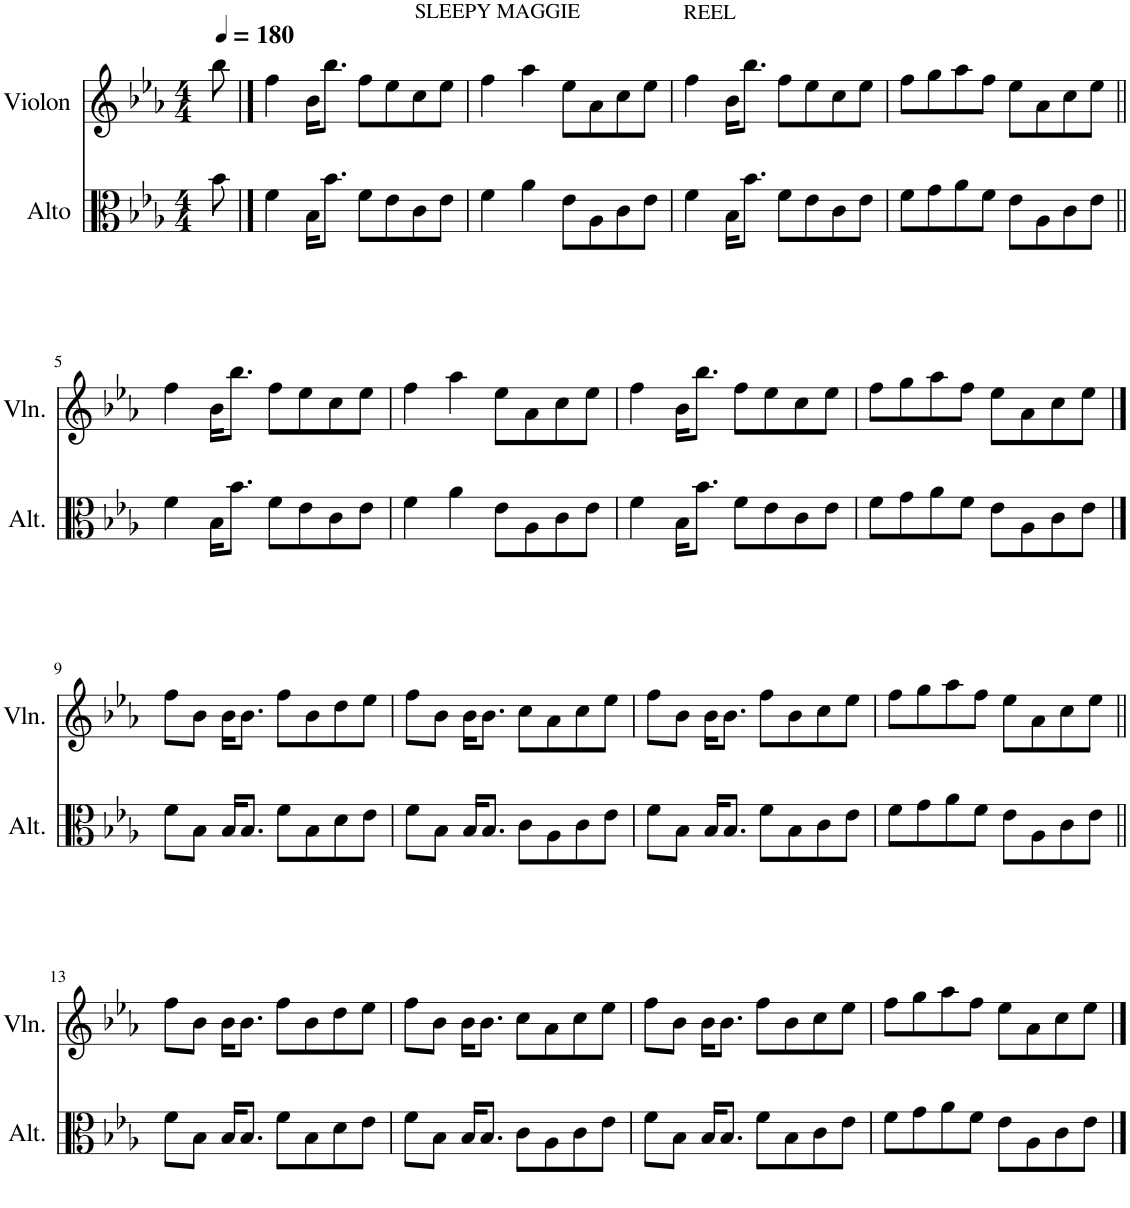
**kern	**kern
*part2	*part1
*staff2	*staff1
*I"Alto	*I"Violon
*I'Alt.	*I'Vln.
*clefC3	*clefG2
*k[b-e-a-]	*k[b-e-a-]
*M4/4	*M4/4
=	=
8b-\	8bb-\
==1	==1
*	*MM180
4f\	4ff\
16B-\KL	16b-\KL
8.b-\J	8.bb-\J
!	!LO:TX:a:t=SLEEPY MAGGIE
8f\L	8ff\L
8e-\	8ee-\
8c\	8cc\
8e-\J	8ee-\J
=2	=2
4f\	4ff\
4a-\	4aa-\
8e-\L	8ee-\L
8A-\	8a-\
8c\	8cc\
8e-\J	8ee-\J
=3	=3
!	!LO:TX:a:t=REEL
4f\	4ff\
16B-\KL	16b-\KL
8.b-\J	8.bb-\J
8f\L	8ff\L
8e-\	8ee-\
8c\	8cc\
8e-\J	8ee-\J
=4	=4
8f\L	8ff\L
8g\	8gg\
8a-\	8aa-\
8f\J	8ff\J
8e-\L	8ee-\L
8A-\	8a-\
8c\	8cc\
8e-\J	8ee-\J
!!LO:LB:g=z
=5||	=5||
4f\	4ff\
16B-\KL	16b-\KL
8.b-\J	8.bb-\J
8f\L	8ff\L
8e-\	8ee-\
8c\	8cc\
8e-\J	8ee-\J
=6	=6
4f\	4ff\
4a-\	4aa-\
8e-\L	8ee-\L
8A-\	8a-\
8c\	8cc\
8e-\J	8ee-\J
=7	=7
4f\	4ff\
16B-\KL	16b-\KL
8.b-\J	8.bb-\J
8f\L	8ff\L
8e-\	8ee-\
8c\	8cc\
8e-\J	8ee-\J
=8	=8
8f\L	8ff\L
8g\	8gg\
8a-\	8aa-\
8f\J	8ff\J
8e-\L	8ee-\L
8A-\	8a-\
8c\	8cc\
8e-\J	8ee-\J
!!LO:LB:g=z
==9	==9
8f\L	8ff\L
8B-\J	8b-\J
16B-/KL	16b-\KL
8.B-/J	8.b-\J
8f\L	8ff\L
8B-\	8b-\
8d\	8dd\
8e-\J	8ee-\J
=10	=10
8f\L	8ff\L
8B-\J	8b-\J
16B-/KL	16b-\KL
8.B-/J	8.b-\J
8c\L	8cc\L
8A-\	8a-\
8c\	8cc\
8e-\J	8ee-\J
=11	=11
8f\L	8ff\L
8B-\J	8b-\J
16B-/KL	16b-\KL
8.B-/J	8.b-\J
8f\L	8ff\L
8B-\	8b-\
8c\	8cc\
8e-\J	8ee-\J
=12	=12
8f\L	8ff\L
8g\	8gg\
8a-\	8aa-\
8f\J	8ff\J
8e-\L	8ee-\L
8A-\	8a-\
8c\	8cc\
8e-\J	8ee-\J
!!LO:LB:g=z
=13||	=13||
8f\L	8ff\L
8B-\J	8b-\J
16B-/KL	16b-\KL
8.B-/J	8.b-\J
8f\L	8ff\L
8B-\	8b-\
8d\	8dd\
8e-\J	8ee-\J
=14	=14
8f\L	8ff\L
8B-\J	8b-\J
16B-/KL	16b-\KL
8.B-/J	8.b-\J
8c\L	8cc\L
8A-\	8a-\
8c\	8cc\
8e-\J	8ee-\J
=15	=15
8f\L	8ff\L
8B-\J	8b-\J
16B-/KL	16b-\KL
8.B-/J	8.b-\J
8f\L	8ff\L
8B-\	8b-\
8c\	8cc\
8e-\J	8ee-\J
=16	=16
8f\L	8ff\L
8g\	8gg\
8a-\	8aa-\
8f\J	8ff\J
8e-\L	8ee-\L
8A-\	8a-\
8c\	8cc\
8e-\J	8ee-\J
==	==
*-	*-
